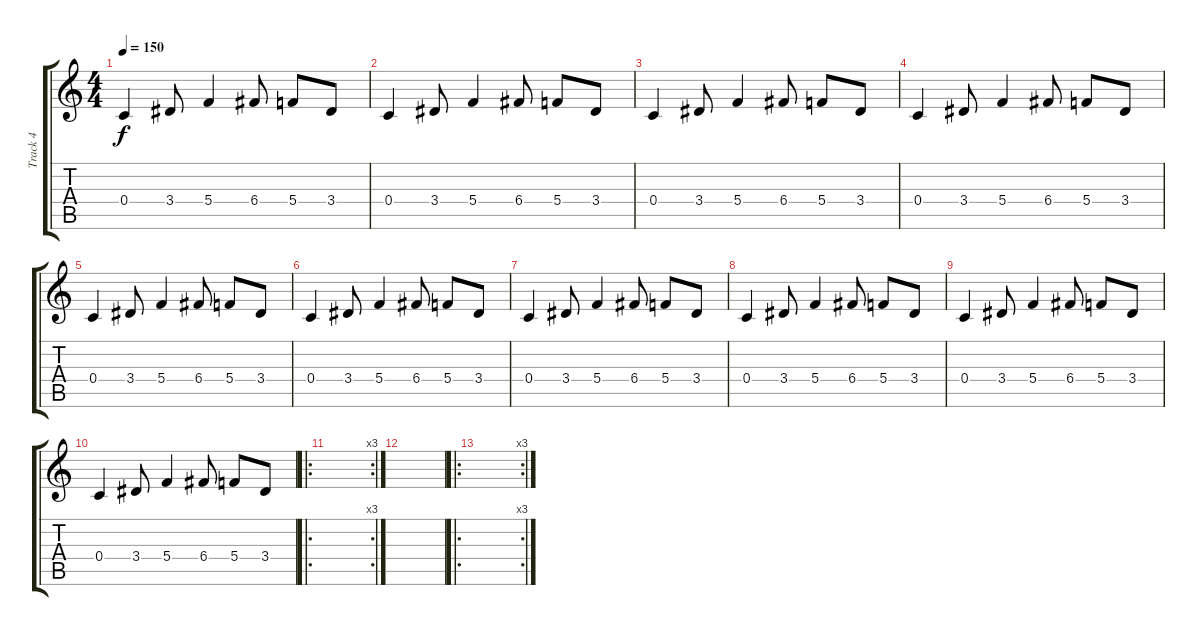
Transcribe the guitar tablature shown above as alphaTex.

\track ("Track 4" "Track 4") {instrument distortionguitar}
\staff {score tabs}
\tuning (D4 A3 F3 C3 G2 C2) {hide}
\ts (4 4)
\tempo 150
\clef g2
\ks c
0.4.4{dy f} 3.4.8 5.4.4 6.4.8 5.4.8 3.4.8 |
0.4.4 3.4.8 5.4.4 6.4.8 5.4.8 3.4.8 |
0.4.4 3.4.8 5.4.4 6.4.8 5.4.8 3.4.8 |
0.4.4 3.4.8 5.4.4 6.4.8 5.4.8 3.4.8 |
0.4.4 3.4.8 5.4.4 6.4.8 5.4.8 3.4.8 |
0.4.4 3.4.8 5.4.4 6.4.8 5.4.8 3.4.8 |
0.4.4 3.4.8 5.4.4 6.4.8 5.4.8 3.4.8 |
0.4.4 3.4.8 5.4.4 6.4.8 5.4.8 3.4.8 |
0.4.4 3.4.8 5.4.4 6.4.8 5.4.8 3.4.8 |
0.4.4 3.4.8 5.4.4 6.4.8 5.4.8 3.4.8 |
\ro
\rc 3
|
|
\ro
\rc 3
